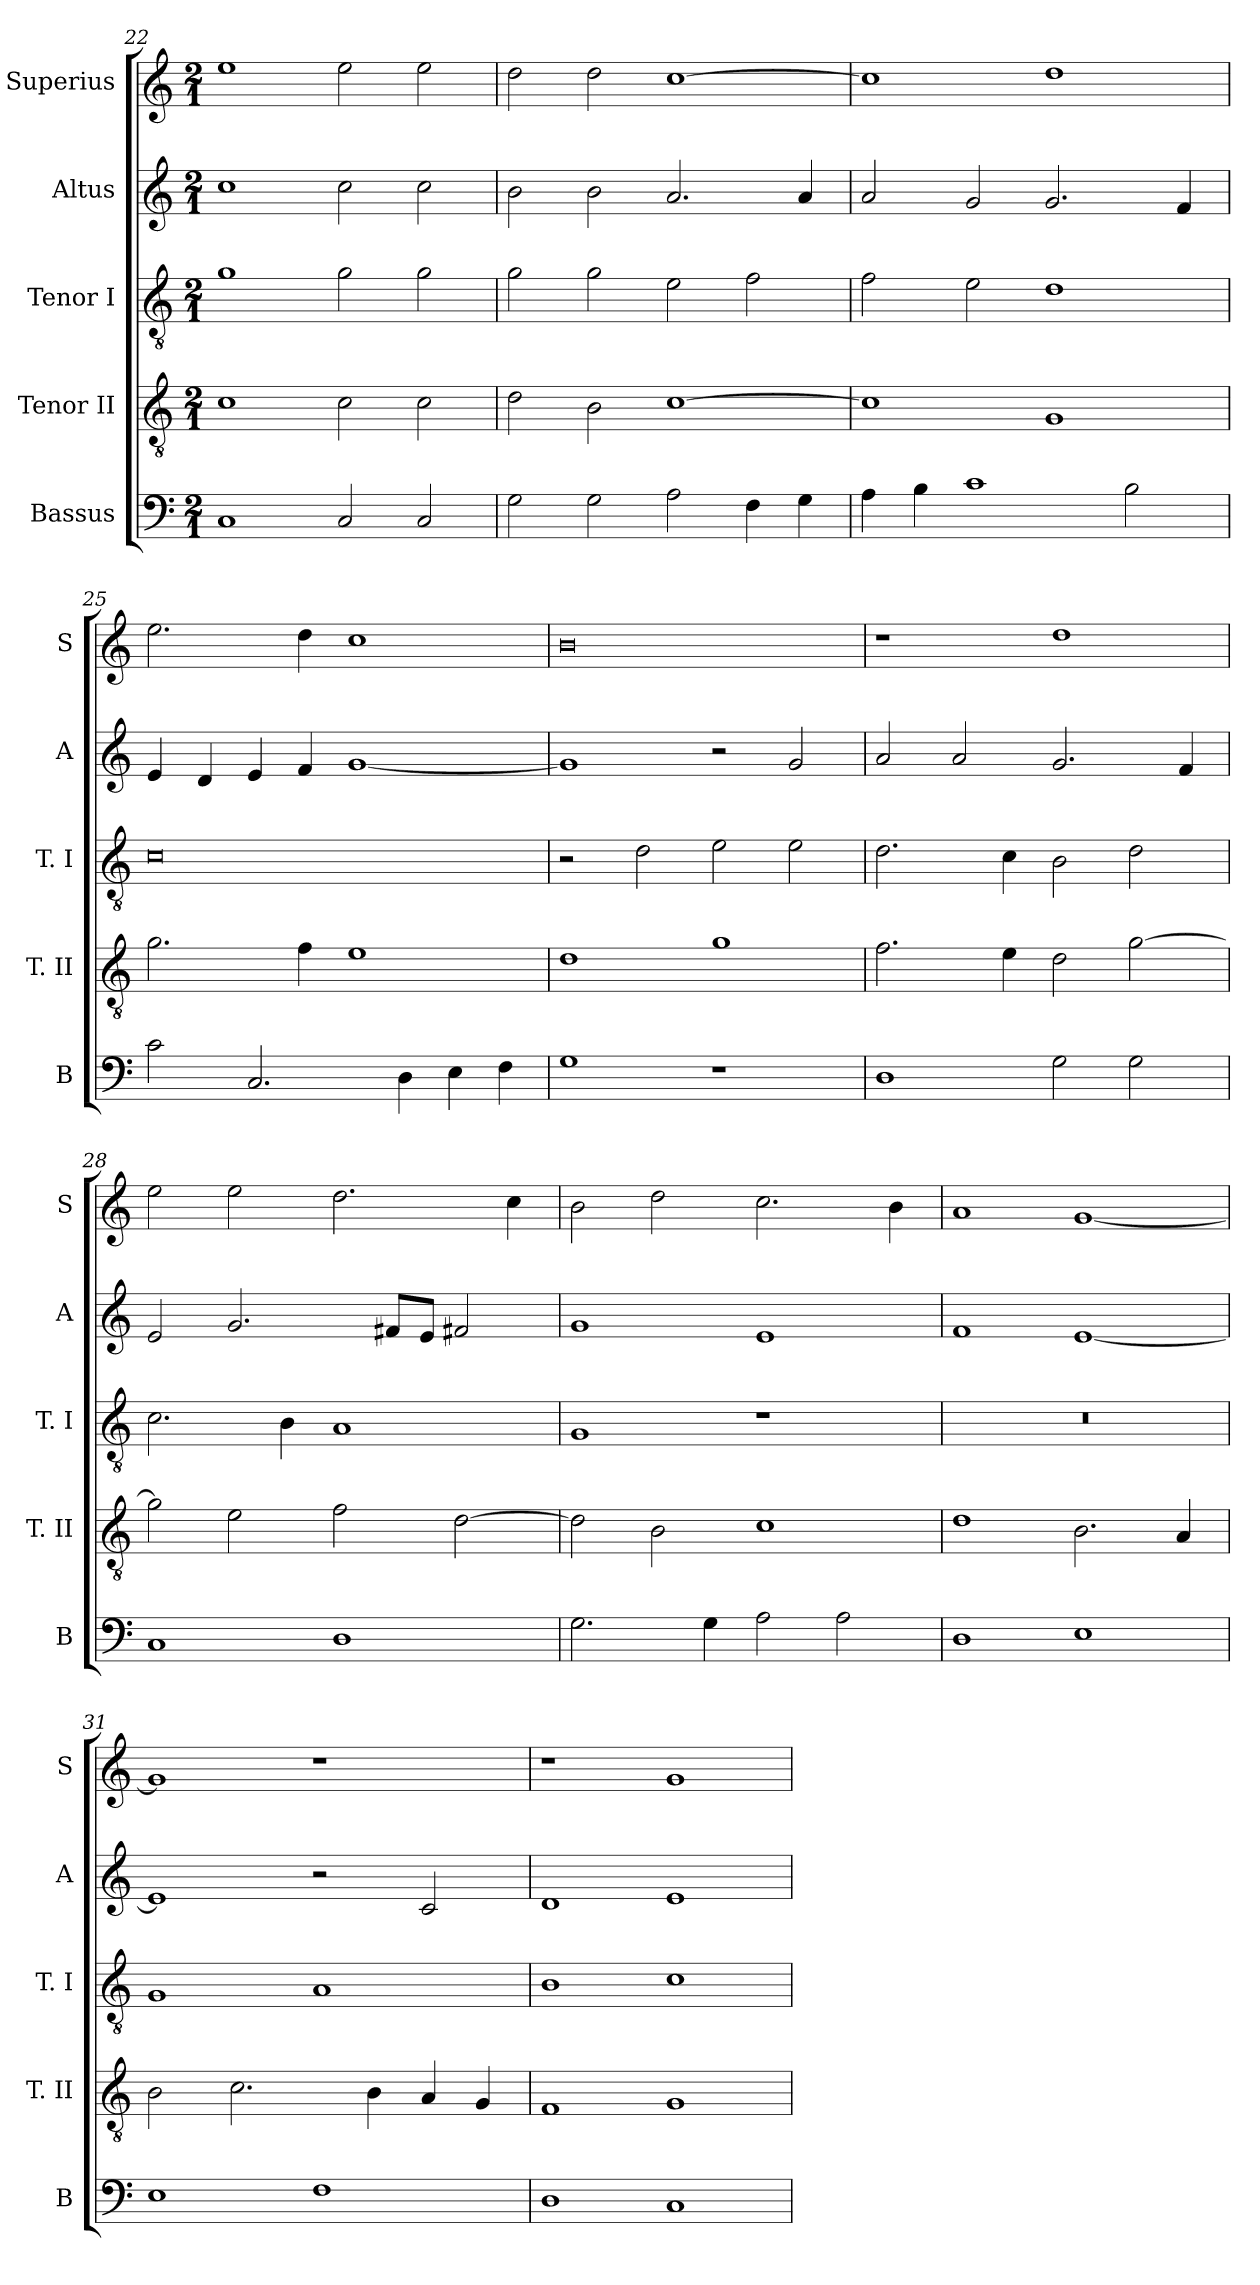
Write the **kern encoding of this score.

**kern	**kern	**kern	**kern	**kern
*part5	*part4	*part3	*part2	*part1
*staff5	*staff4	*staff3	*staff2	*staff1
*I"Bassus	*I"Tenor II	*I"Tenor I	*I"Altus	*I"Superius
*I'B	*I'T. II	*I'T. I	*I'A	*I'S
*clefF4	*clefGv2	*clefGv2	*clefG2	*clefG2
*k[]	*k[]	*k[]	*k[]	*k[]
*C:	*C:	*C:	*C:	*C:
*M2/1	*M2/1	*M2/1	*M2/1	*M2/1
=22	=22	=22	=22	=22
1C	1c	1g	1cc	1ee
2C	2c	2g	2cc	2ee
2C	2c	2g	2cc	2ee
=23	=23	=23	=23	=23
2G	2d	2g	2b	2dd
2G	2B	2g	2b	2dd
2A	[1c	2e	2.a	[1cc
4F	.	2f	.	.
4G	.	.	4a	.
=24	=24	=24	=24	=24
4A	1c]	2f	2a	1cc]
4B	.	.	.	.
1c	.	2e	2g	.
.	1G	1d	2.g	1dd
2B	.	.	.	.
.	.	.	4f	.
=25	=25	=25	=25	=25
2c	2.g	0c	4e	2.ee
.	.	.	4d	.
2.C	.	.	4e	.
.	4f	.	4f	4dd
.	1e	.	[1g	1cc
4D	.	.	.	.
4E	.	.	.	.
4F	.	.	.	.
=26	=26	=26	=26	=26
1G	1d	2r	1g]	0b
.	.	2d	.	.
1r	1g	2e	2r	.
.	.	2e	2g	.
=27	=27	=27	=27	=27
1D	2.f	2.d	2a	1r
.	.	.	2a	.
.	4e	4c	.	.
2G	2d	2B	2.g	1dd
2G	[2g	2d	.	.
.	.	.	4f	.
=28	=28	=28	=28	=28
1C	2g]	2.c	2e	2ee
.	2e	.	2.g	2ee
.	.	4B	.	.
1D	2f	1A	.	2.dd
.	.	.	8f#XL	.
.	.	.	8eJ	.
.	[2d	.	2f#X	.
.	.	.	.	4cc
=29	=29	=29	=29	=29
2.G	2d]	1G	1g	2b
.	2B	.	.	2dd
4G	.	.	.	.
2A	1c	1r	1e	2.cc
2A	.	.	.	.
.	.	.	.	4b
=30	=30	=30	=30	=30
1D	1d	0r	1f	1a
1E	2.B	.	[1e	[1g
.	4A	.	.	.
=31	=31	=31	=31	=31
1E	2B	1G	1e]	1g]
.	2.c	.	.	.
1F	.	1A	2r	1r
.	4B	.	.	.
.	4A	.	2c	.
.	4G	.	.	.
=32	=32	=32	=32	=32
1D	1F	1B	1d	1r
1C	1G	1c	1e	1g
=	=	=	=	=
*-	*-	*-	*-	*-
